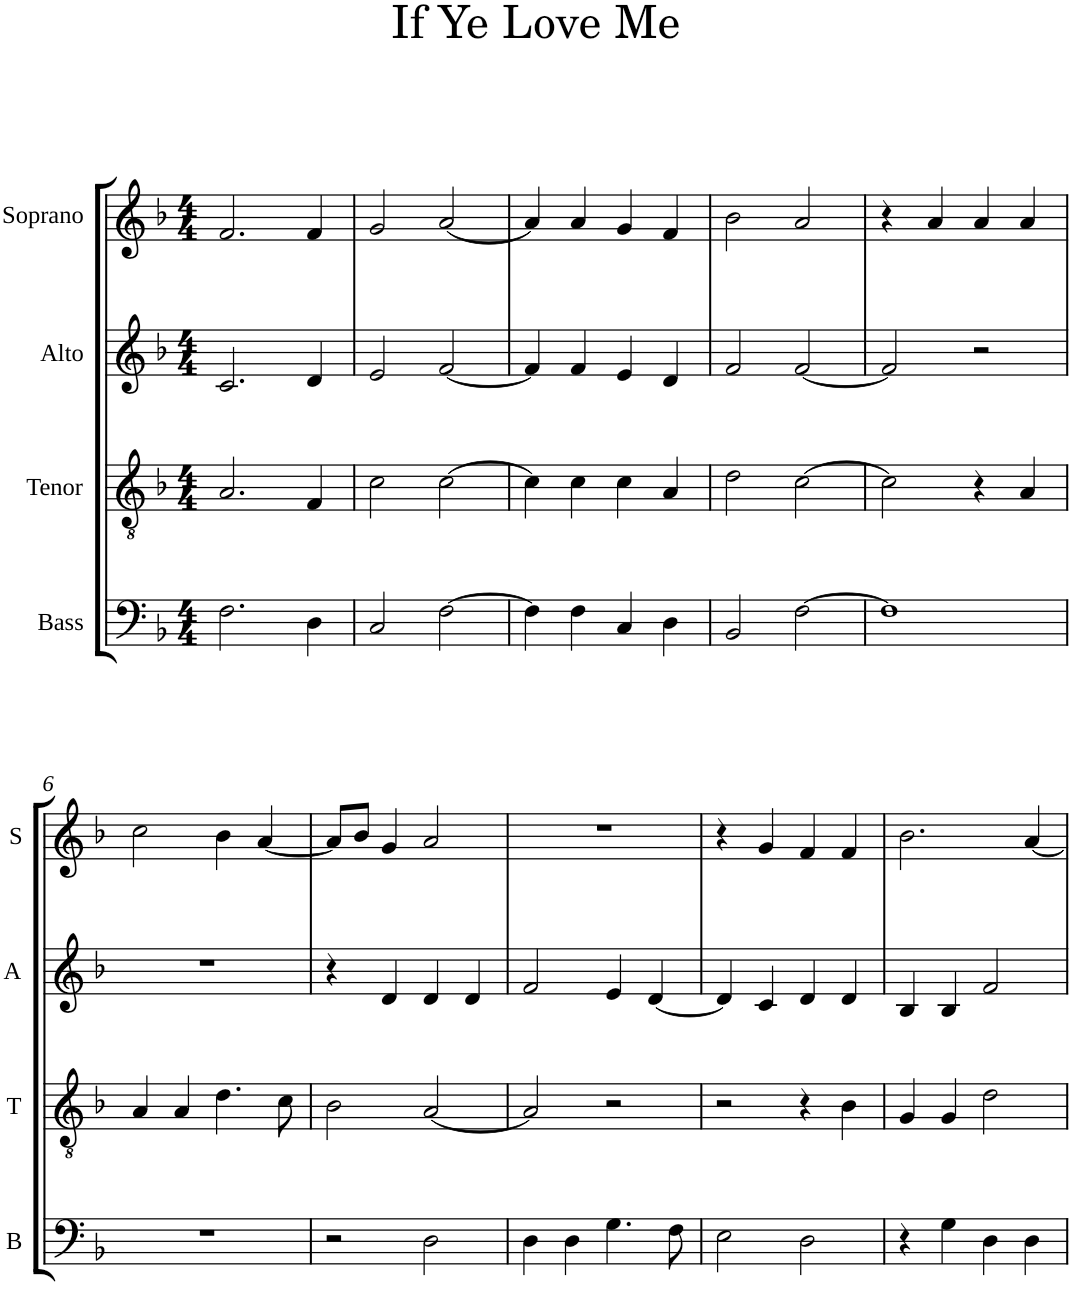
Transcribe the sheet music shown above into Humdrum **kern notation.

**kern	**kern	**kern	**kern
*part4	*part3	*part2	*part1
*staff4	*staff3	*staff2	*staff1
*I"Bass	*I"Tenor	*I"Alto	*I"Soprano
*I'B	*I'T	*I'A	*I'S
*clefF4	*clefGv2	*clefG2	*clefG2
*k[b-]	*k[b-]	*k[b-]	*k[b-]
*F:	*F:	*F:	*F:
*M4/4	*M4/4	*M4/4	*M4/4
=1	=1	=1	=1
2.F\	2.A/	2.c/	2.f/
4D\	4F/	4d/	4f/
=2	=2	=2	=2
2C/	2c\	2e/	2g/
[2F\	[2c\	[2f/	[2a/
=3	=3	=3	=3
4F\]	4c\]	4f/]	4a/]
4F\	4c\	4f/	4a/
4C/	4c\	4e/	4g/
4D\	4A/	4d/	4f/
=4	=4	=4	=4
2BB-/	2d\	2f/	2b-\
[2F\	[2c\	[2f/	2a/
=5	=5	=5	=5
1F]	2c\]	2f/]	4r
.	.	.	4a/
.	4r	2r	4a/
.	4A/	.	4a/
!!LO:LB:g=z
=6	=6	=6	=6
1r	4A/	1r	2cc\
.	4A/	.	.
.	4.d\	.	4b-\
.	.	.	[4a/
.	8c\	.	.
=7	=7	=7	=7
2r	2B-\	4r	8a/L]
.	.	.	8b-/J
.	.	4d/	4g/
2D\	[2A/	4d/	2a/
.	.	4d/	.
=8	=8	=8	=8
4D\	2A/]	2f/	1r
4D\	.	.	.
4.G\	2r	4e/	.
.	.	[4d/	.
8F\	.	.	.
=9	=9	=9	=9
2E\	2r	4d/]	4r
.	.	4c/	4g/
2D\	4r	4d/	4f/
.	4B-\	4d/	4f/
=10	=10	=10	=10
4r	4G/	4B-/	2.b-\
4G\	4G/	4B-/	.
4D\	2d\	2f/	.
4D\	.	.	[4a/
=	=	=	=
*-	*-	*-	*-
